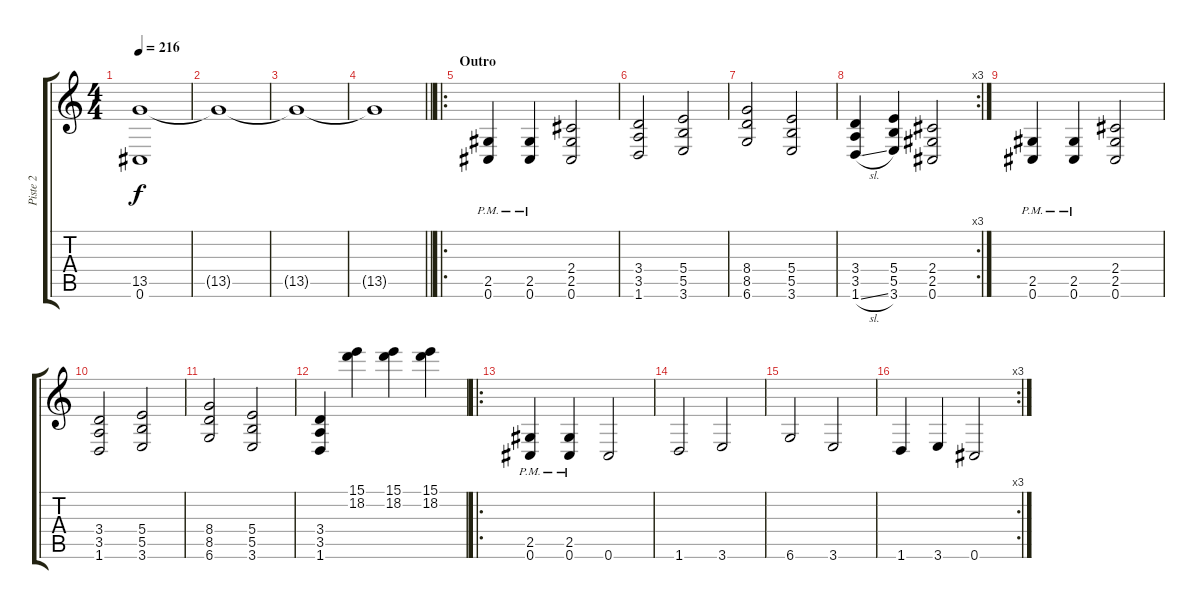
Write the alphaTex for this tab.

\track ("Piste 2" "Piste 2") {instrument distortionguitar}
\staff {score tabs}
\tuning (Db4 Ab3 E3 B2 Gb2 Db2) {hide}
\ts (4 4)
\tempo 216
\clef g2
\ks c
(13.5 0.6).1{dy f} |
13.5{t}.1 |
13.5{t}.1 |
\barLineRight lightlight
13.5{t}.1 |
\ro
\section ("" "Outro")
(2.5{pm} 0.6{pm}).4{instrument distortionguitar} (2.5{pm} 0.6{pm}).4 (2.4 2.5 0.6).2 |
(3.4 3.5 1.6).2 (5.4 5.5 3.6).2 |
(8.4 8.5 6.6).2 (5.4 5.5 3.6).2 |
\rc 3
(3.4 3.5 1.6{sl}).4 (5.4 5.5 3.6).4 (2.4 2.5 0.6).2 |
(2.5{pm} 0.6{pm}).4 (2.5{pm} 0.6{pm}).4 (2.4 2.5 0.6).2 |
(3.4 3.5 1.6).2 (5.4 5.5 3.6).2 |
(8.4 8.5 6.6).2 (5.4 5.5 3.6).2 |
(3.4 3.5 1.6).4 (15.1 18.2).4 (15.1 18.2).4 (15.1 18.2).4 |
\ro
(2.5{pm} 0.6{pm}).4 (2.5{pm} 0.6{pm}).4 0.6.2 |
1.6.2 3.6.2 |
6.6.2 3.6.2 |
\rc 3
1.6.4 3.6.4 0.6.2
